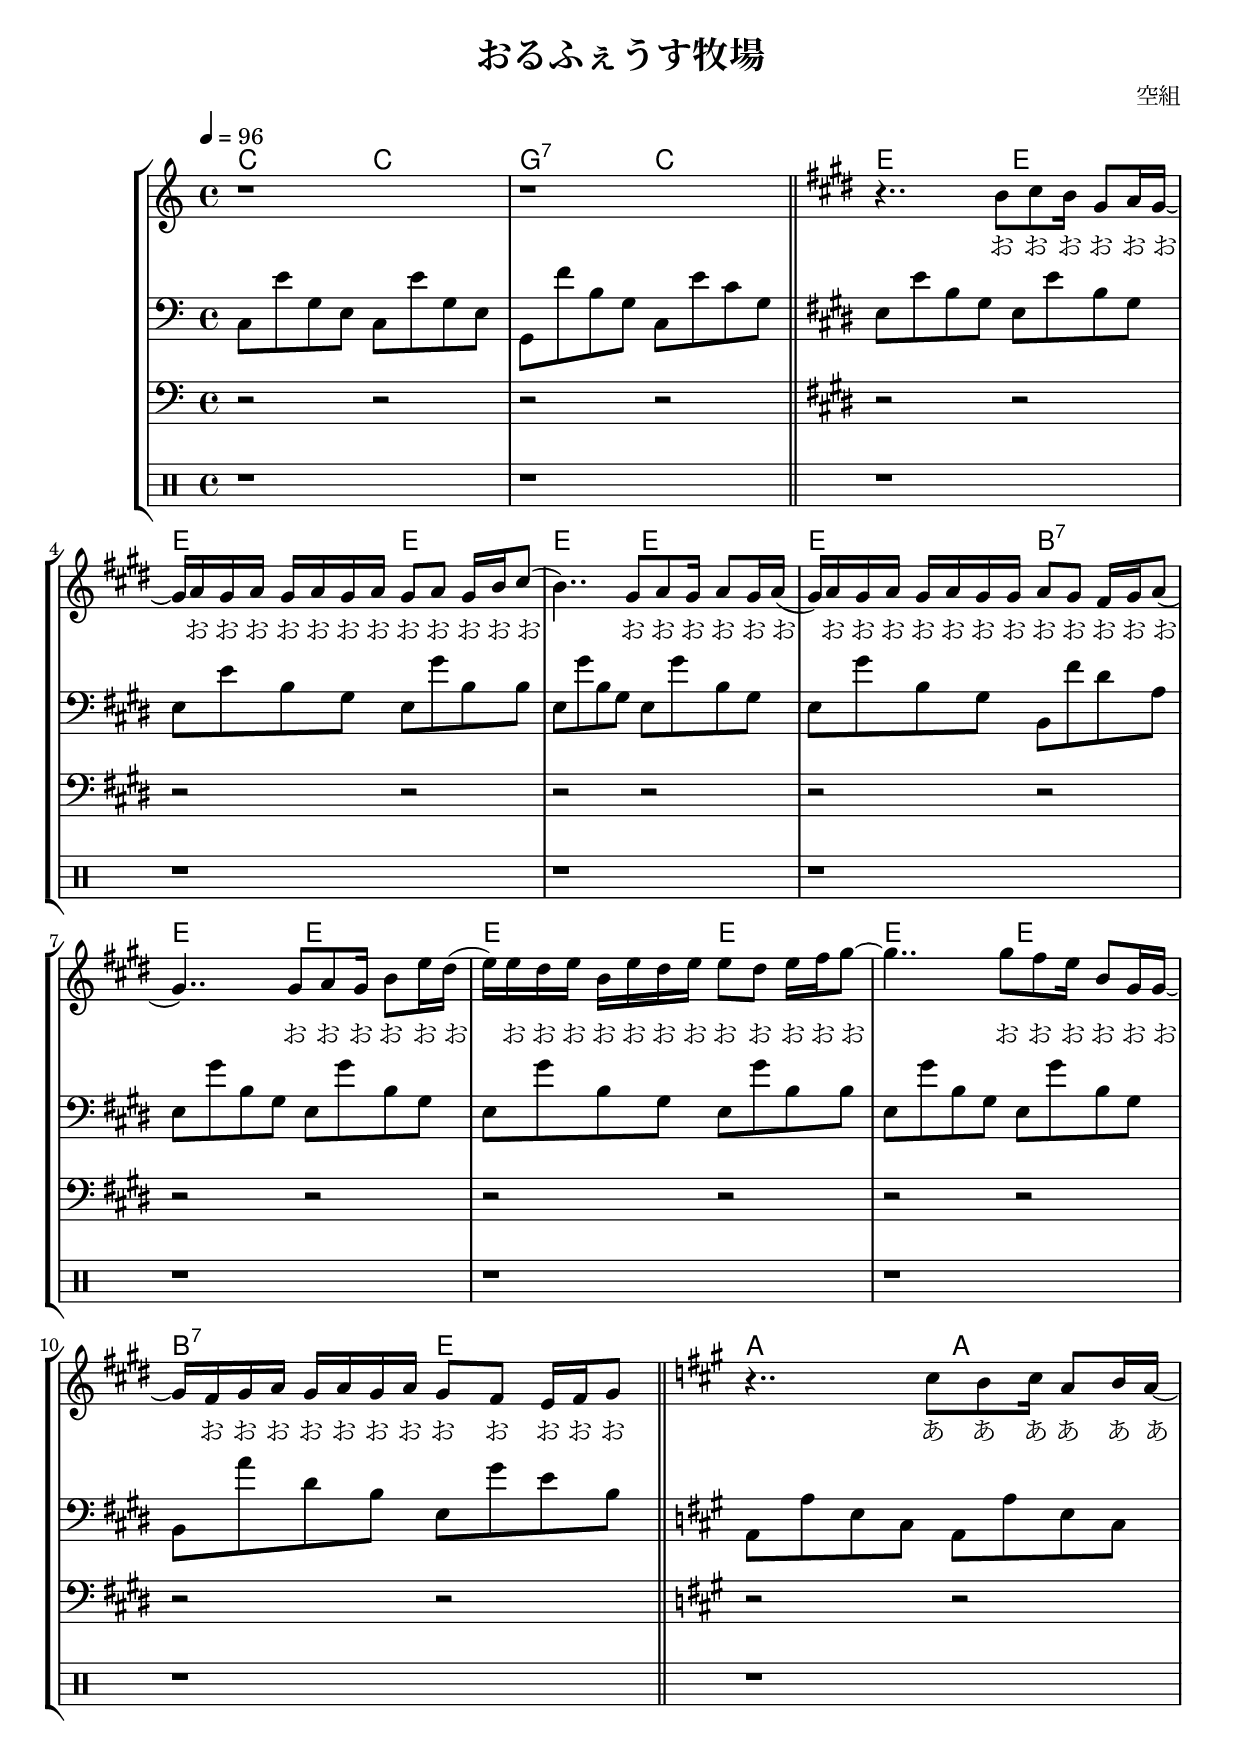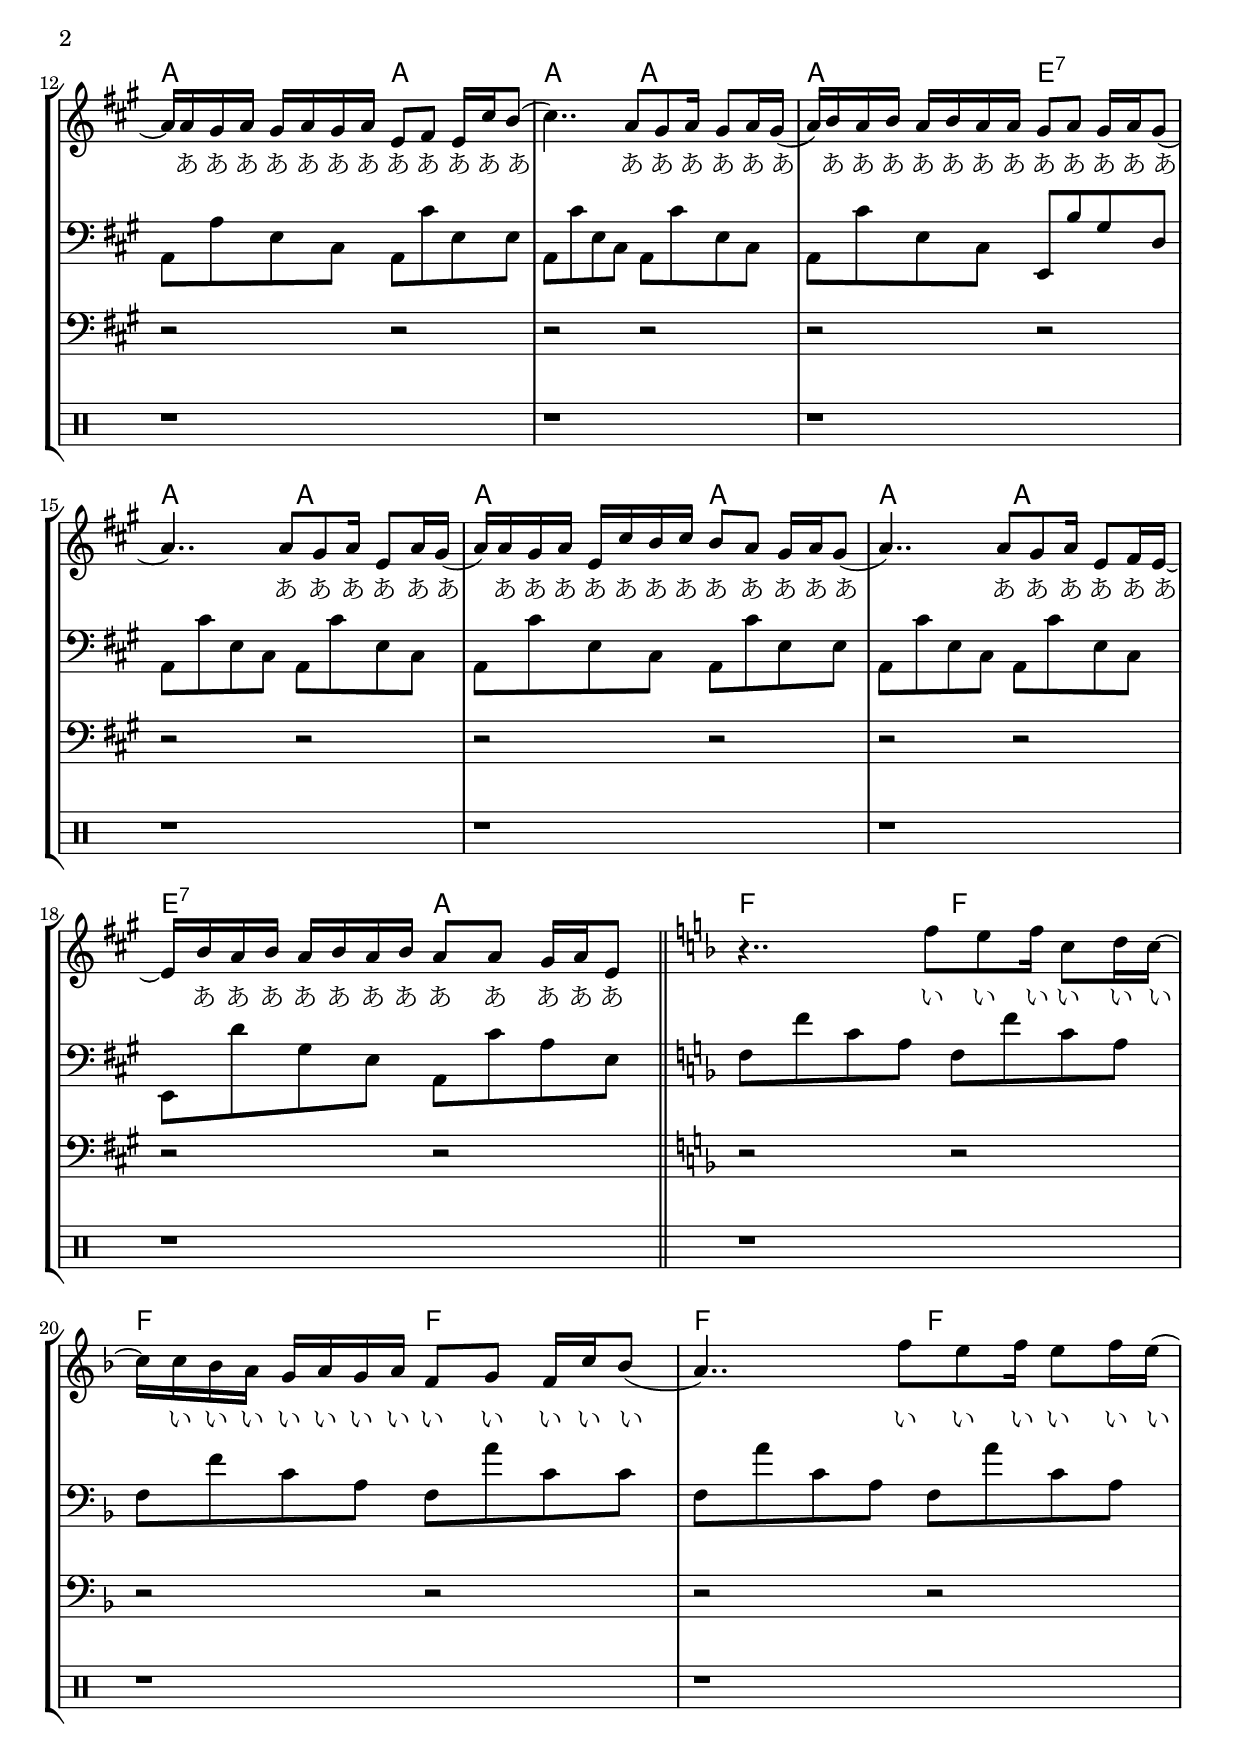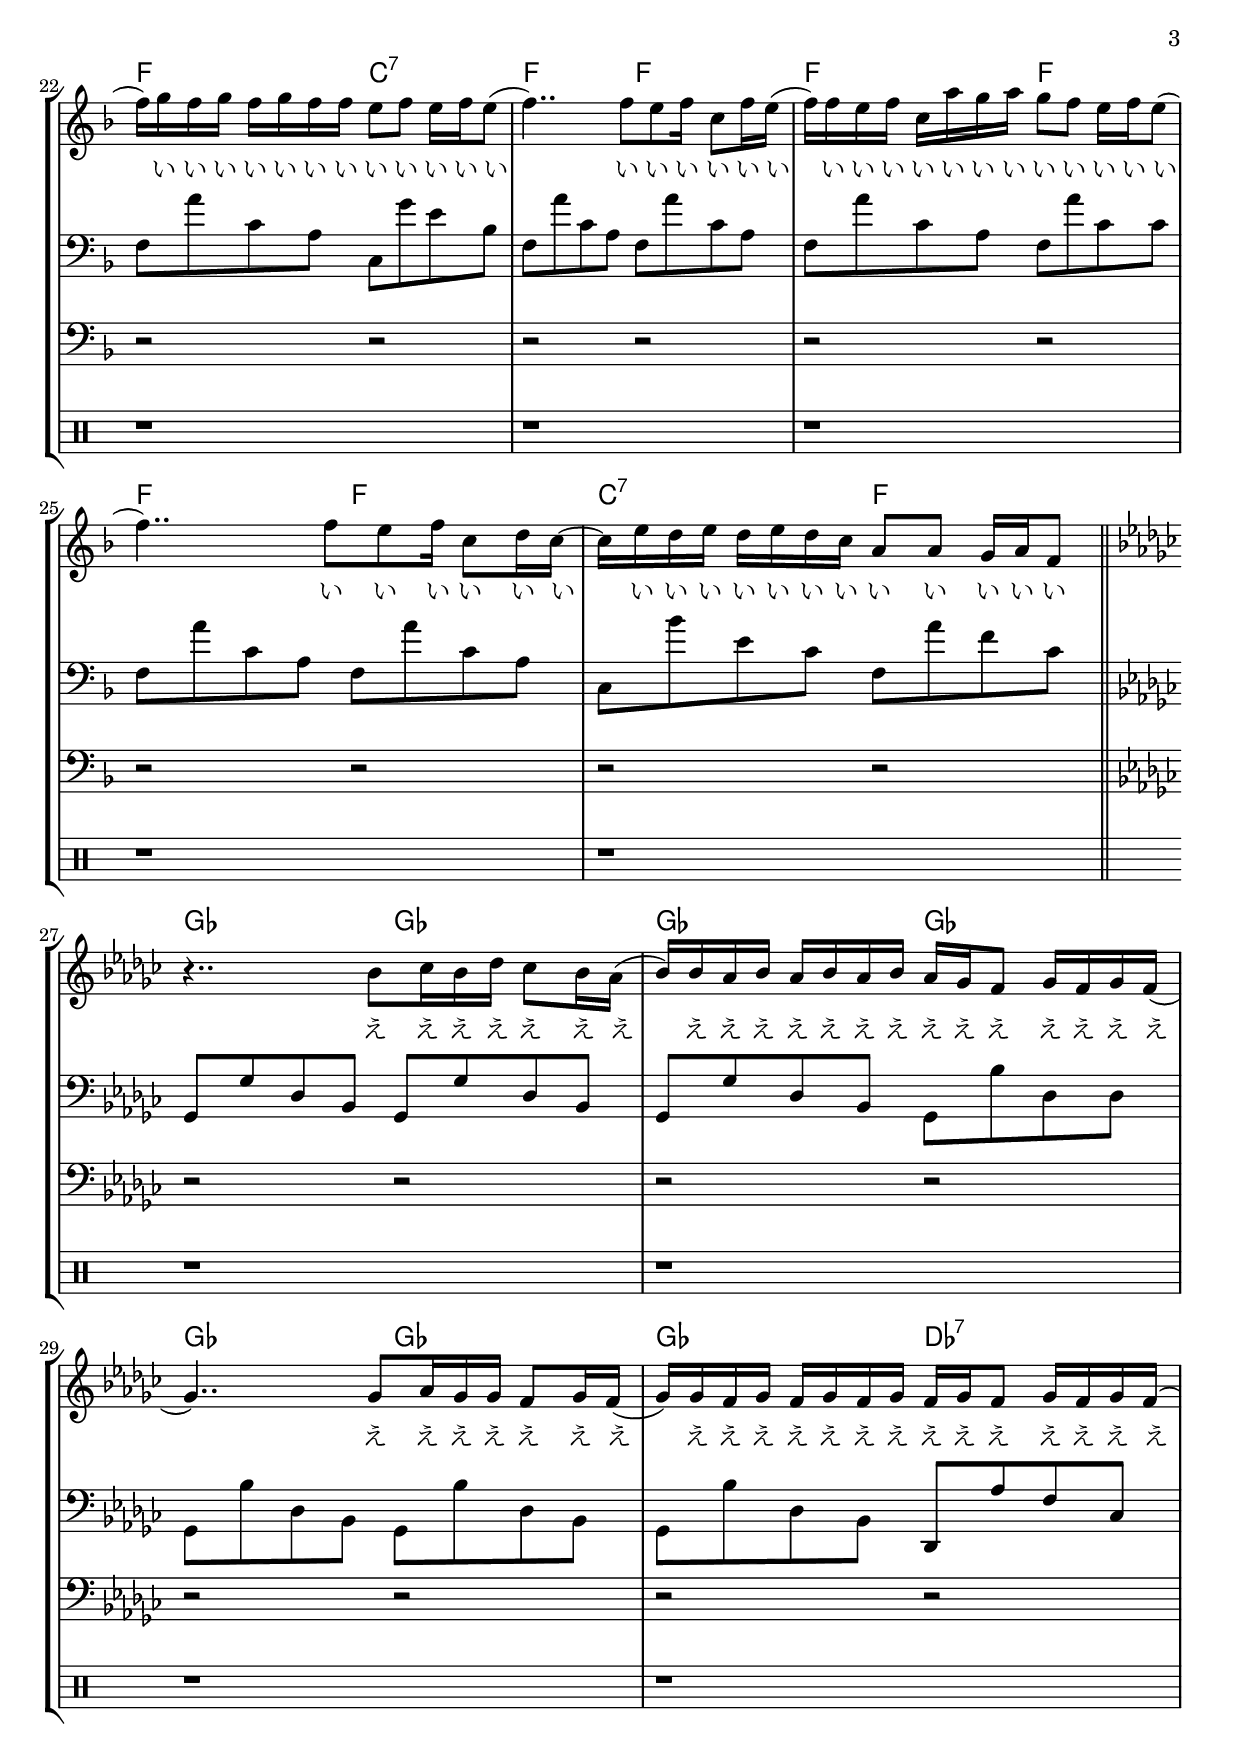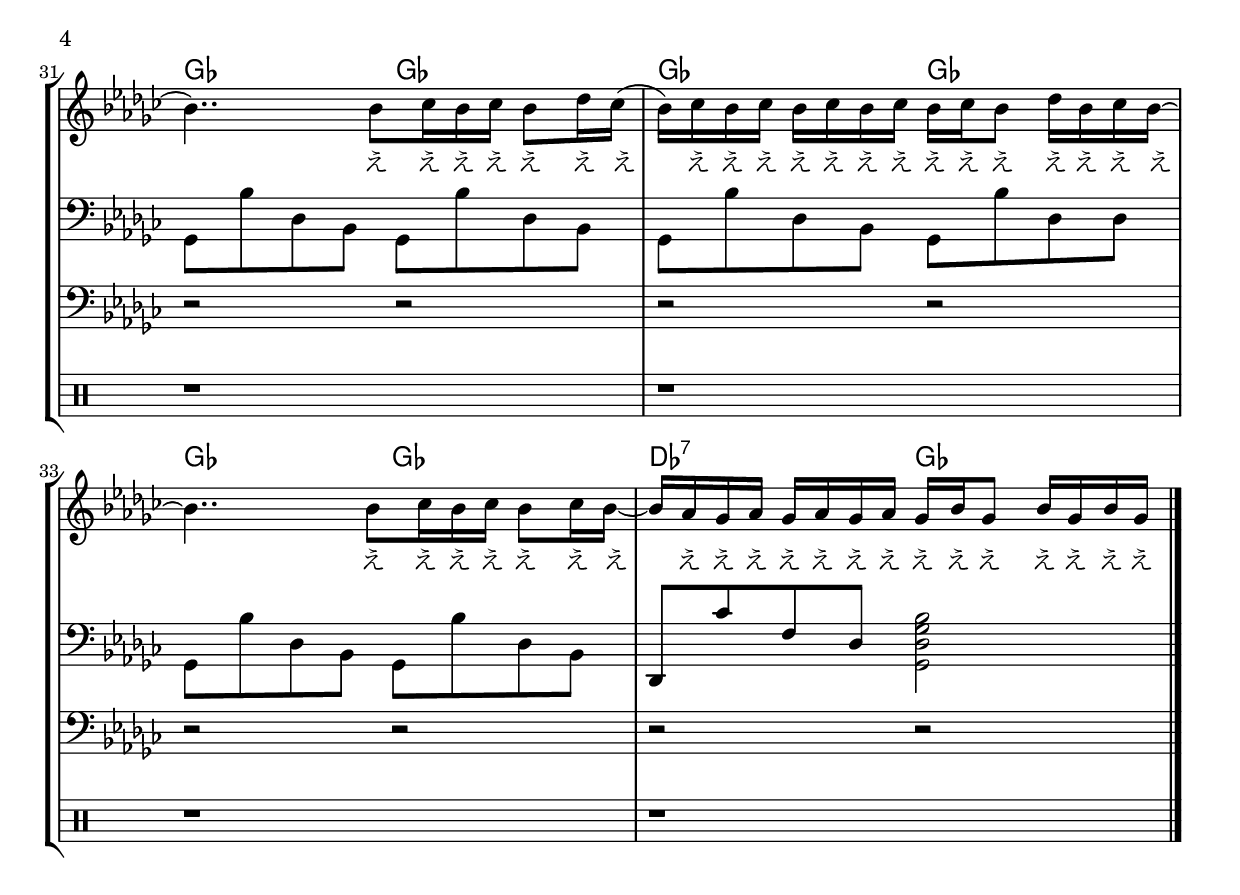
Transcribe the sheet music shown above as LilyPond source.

\version "2.12.1"

\header {
	title = \markup {おるふぇうす牧場}
	composer = \markup \center-column {空組}
}

harmony = \chordmode {
	c2 c g:7 c 

	e e e e e e e b:7 e e e e e e b:7 e 

	a a a a a a a e:7 a a a a a a e:7 a 

	f f f f f f f c:7 f f f f f f c:7 f 

	ges ges ges ges ges ges ges des:7 ges ges ges ges ges ges des:7 ges 
}

melody = {
	\key c \major
	\tempo 4 = 96
	r1 | r1   
	\set Staff.midiInstrument = #"Trombone"
		\key e \major
r4.. b'8  cis''8  b'16  gis'8  a'16  gis'16~ 
	gis'16  a'16  gis'16  a'16  gis'16  a'16  gis'16  a'16  gis'8  a'8  gis'16  b'16  cis''8 
	(b'4..)  gis'8  a'8  gis'16  a'8  gis'16  a'16 
	(gis'16)  a'16  gis'16  a'16  gis'16  a'16  gis'16  gis'16  a'8  gis'8  fis'16  gis'16  a'8 
	(gis'4..)  gis'8  a'8  gis'16  b'8  e''16  dis''16 
	(e''16)  e''16  dis''16  e''16  b'16  e''16  dis''16  e''16  e''8  dis''8  e''16  fis''16  gis''8~ 
	gis''4..  gis''8  fis''8  e''16  b'8  gis'16  gis'16~ 
	gis'16  fis'16  gis'16  a'16  gis'16  a'16  gis'16  a'16  gis'8  fis'8  e'16  fis'16  gis'8
	\set Staff.midiInstrument = #"Seashore"
		\key a \major
r4.. cis''8  b'8  cis''16  a'8  b'16  a'16~ 
	a'16  a'16  gis'16  a'16  gis'16  a'16  gis'16  a'16  e'8  fis'8  e'16  cis''16  b'8 
	(cis''4..)  a'8  gis'8  a'16  gis'8  a'16  gis'16 
	(a'16)  b'16  a'16  b'16  a'16  b'16  a'16  a'16  gis'8  a'8  gis'16  a'16  gis'8 
	(a'4..)  a'8  gis'8  a'16  e'8  a'16  gis'16 
	(a'16)  a'16  gis'16  a'16  e'16  cis''16  b'16  cis''16  b'8  a'8  gis'16  a'16  gis'8 
	(a'4..)  a'8  gis'8  a'16  e'8  fis'16  e'16~ 
	e'16  b'16  a'16  b'16  a'16  b'16  a'16  b'16  a'8  a'8  gis'16  a'16  e'8
	\set Staff.midiInstrument = #"Trombone"
		\key f \major
r4.. f''8  e''8  f''16  c''8  d''16  c''16~ 
	c''16  c''16  bes'16  a'16  g'16  a'16  g'16  a'16  f'8  g'8  f'16  c''16  bes'8 
	(a'4..)  f''8  e''8  f''16  e''8  f''16  e''16 
	(f''16)  g''16  f''16  g''16  f''16  g''16  f''16  f''16  e''8  f''8  e''16  f''16  e''8 
	(f''4..)  f''8  e''8  f''16  c''8  f''16  e''16 
	(f''16)  f''16  e''16  f''16  c''16  a''16  g''16  a''16  g''8  f''8  e''16  f''16  e''8 
	(f''4..)  f''8  e''8  f''16  c''8  d''16  c''16~ 
	c''16  e''16  d''16  e''16  d''16  e''16  d''16  c''16  a'8  a'8  g'16  a'16  f'8
	\set Staff.midiInstrument = #"Trombone"
		\key ges \major
r4.. bes'8  ces''16  bes'16  des''16  ces''8  bes'16  as'16 
	(bes'16)  bes'16  as'16  bes'16  as'16  bes'16  as'16  bes'16  as'16  ges'16  f'8  ges'16  f'16  ges'16  f'16 
	(ges'4..)  ges'8  as'16  ges'16  ges'16  f'8  ges'16  f'16 
	(ges'16)  ges'16  f'16  ges'16  f'16  ges'16  f'16  ges'16  f'16  ges'16  f'8  ges'16  f'16  ges'16  f'16 
	(bes'4..)  bes'8  ces''16  bes'16  ces''16  bes'8  des''16  ces''16 
	(bes'16)  ces''16  bes'16  ces''16  bes'16  ces''16  bes'16  ces''16  bes'16  ces''16  bes'8  des''16  bes'16  ces''16  bes'16~ 
	bes'4..  bes'8  ces''16  bes'16  ces''16  bes'8  ces''16  bes'16~ 
	bes'16  as'16  ges'16  as'16  ges'16  as'16  ges'16  as'16  ges'16  bes'16  ges'8  bes'16  ges'16  bes'16  ges'16
	\bar "|."
}

words = \lyricmode {
	
	お  お  お  お  お  お  お  お  お  お  お  お  お  お  お  お  お  お  お  お  お  お  お  お  お  お  お  お  お  お  お  お  お  お  お  お  お  お  お  お  お  お  お  お  お  お  お  お  お  お  お  お  お  お  お  お  お  お  お  お  お  お  お  お  お  お  お  お  お  お  お  お  
	あ  あ  あ  あ  あ  あ  あ  あ  あ  あ  あ  あ  あ  あ  あ  あ  あ  あ  あ  あ  あ  あ  あ  あ  あ  あ  あ  あ  あ  あ  あ  あ  あ  あ  あ  あ  あ  あ  あ  あ  あ  あ  あ  あ  あ  あ  あ  あ  あ  あ  あ  あ  あ  あ  あ  あ  あ  あ  あ  あ  あ  あ  あ  あ  あ  あ  あ  あ  あ  あ  あ  あ  
	い  い  い  い  い  い  い  い  い  い  い  い  い  い  い  い  い  い  い  い  い  い  い  い  い  い  い  い  い  い  い  い  い  い  い  い  い  い  い  い  い  い  い  い  い  い  い  い  い  い  い  い  い  い  い  い  い  い  い  い  い  い  い  い  い  い  い  い  い  い  い  い  
	え  え  え  え  え  え  え  え  え  え  え  え  え  え  え  え  え  え  え  え  え  え  え  え  え  え  え  え  え  え  え  え  え  え  え  え  え  え  え  え  え  え  え  え  え  え  え  え  え  え  え  え  え  え  え  え  え  え  え  え  え  え  え  え  え  え  え  え  え  え  え  え  え  え  え  え  え  え  え  え  え  え  え  え  
}

tempochange = {
	\tempo 4 = 96
	r1 | r1 \bar "||"
	\tempo 4 = 96
	r1 | r1 | r1 | r1 | r1 | r1 | r1 | r1 \bar "||"
	\tempo 4 = 96
	r1 | r1 | r1 | r1 | r1 | r1 | r1 | r1 \bar "||"
	\tempo 4 = 96
	r1 | r1 | r1 | r1 | r1 | r1 | r1 | r1 \bar "||"
	\tempo 4 = 96
	r1 | r1 | r1 | r1 | r1 | r1 | r1 | r1 \bar "|."
}

mainacc = {
	\clef bass
	\set Staff.midiInstrument = #"Trombone"
	\key c \major
	\tempo 4 = 96
	c8 e' g e
	c8 e' g e
	g,8 f' b g
	c8 e' c' g
	\bar "||"

	\set Staff.midiInstrument = #"Recorder"
	\key e \major
	e8 e' b gis
	e8 e' b gis
	e8 e' b gis
	e8 gis' b b
	e8 gis' b gis
	e8 gis' b gis
	e8 gis' b gis
	b,8 fis' dis' a
	e8 gis' b gis
	e8 gis' b gis
	e8 gis' b gis
	e8 gis' b b
	e8 gis' b gis
	e8 gis' b gis
	b,8 a' dis' b
	e8 gis' e' b
	\bar "||"

	\set Staff.midiInstrument = #"Recorder"
	\key a \major
	a,8 a e cis
	a,8 a e cis
	a,8 a e cis
	a,8 cis' e e
	a,8 cis' e cis
	a,8 cis' e cis
	a,8 cis' e cis
	e,8 b gis d
	a,8 cis' e cis
	a,8 cis' e cis
	a,8 cis' e cis
	a,8 cis' e e
	a,8 cis' e cis
	a,8 cis' e cis
	e,8 d' gis e
	a,8 cis' a e
	\bar "||"

	\set Staff.midiInstrument = #"Recorder"
	\key f \major
	f8 f' c' a
	f8 f' c' a
	f8 f' c' a
	f8 a' c' c'
	f8 a' c' a
	f8 a' c' a
	f8 a' c' a
	c8 g' e' bes
	f8 a' c' a
	f8 a' c' a
	f8 a' c' a
	f8 a' c' c'
	f8 a' c' a
	f8 a' c' a
	c8 bes' e' c'
	f8 a' f' c'
	\bar "||"

	\set Staff.midiInstrument = #"Recorder"
	\key ges \major
	ges,8 ges des bes,
	ges,8 ges des bes,
	ges,8 ges des bes,
	ges,8 bes des des
	ges,8 bes des bes,
	ges,8 bes des bes,
	ges,8 bes des bes,
	des,8 as f ces
	ges,8 bes des bes,
	ges,8 bes des bes,
	ges,8 bes des bes,
	ges,8 bes des des
	ges,8 bes des bes,
	ges,8 bes des bes,
	des,8 ces' f des
	<ges, des ges bes>2
	\bar "|."
}

subacc = {
	\clef bass
	\set Staff.midiInstrument = #"Acoustic grand"
	\key c \major
	\tempo 4 = 96
	r2
	r2
	r2
	r2
	\bar "||"

	\set Staff.midiInstrument = #"Applause"
	\key e \major
	r2
	r2
	r2
	r2
	r2
	r2
	r2
	r2
	r2
	r2
	r2
	r2
	r2
	r2
	r2
	r2
	\bar "||"

	\set Staff.midiInstrument = #"Lead 2 (sawtooth)"
	\key a \major
	r2
	r2
	r2
	r2
	r2
	r2
	r2
	r2
	r2
	r2
	r2
	r2
	r2
	r2
	r2
	r2
	\bar "||"

	\set Staff.midiInstrument = #"Whistle"
	\key f \major
	r2
	r2
	r2
	r2
	r2
	r2
	r2
	r2
	r2
	r2
	r2
	r2
	r2
	r2
	r2
	r2
	\bar "||"

	\set Staff.midiInstrument = #"Taiko Drum"
	\key ges \major
	r2
	r2
	r2
	r2
	r2
	r2
	r2
	r2
	r2
	r2
	r2
	r2
	r2
	r2
	r2
	r2
	\bar "|."
}

percA = {
	\drummode {
	r1 |r1 \bar "||"
	r1 |r1 |r1 |r1 |r1 |r1 |r1 |r1 \bar "||"
	r1 |r1 |r1 |r1 |r1 |r1 |r1 |r1 \bar "||"
	r1 |r1 |r1 |r1 |r1 |r1 |r1 |r1 \bar "||"
	r1 |r1 |r1 |r1 |r1 |r1 |r1 |r1 \bar "|."
	}
}

percB = {
	\drummode {
	r1 |r1 \bar "||"
	r1 |r1 |r1 |r1 |r1 |r1 |r1 |r1 \bar "||"
	r1 |r1 |r1 |r1 |r1 |r1 |r1 |r1 \bar "||"
	r1 |r1 |r1 |r1 |r1 |r1 |r1 |r1 \bar "||"
	r1 |r1 |r1 |r1 |r1 |r1 |r1 |r1 \bar "|."
	}
}

percC = {
	\drummode {
	r1 |r1 \bar "||"
	r1 |r1 |r1 |r1 |r1 |r1 |r1 |r1 \bar "||"
	r1 |r1 |r1 |r1 |r1 |r1 |r1 |r1 \bar "||"
	r1 |r1 |r1 |r1 |r1 |r1 |r1 |r1 \bar "||"
	r1 |r1 |r1 |r1 |r1 |r1 |r1 |r1 \bar "|."
	}
}

percD = {
	\drummode {
	r1 |r1 \bar "||"
	r1 |r1 |r1 |r1 |r1 |r1 |r1 |r1 \bar "||"
	r1 |r1 |r1 |r1 |r1 |r1 |r1 |r1 \bar "||"
	r1 |r1 |r1 |r1 |r1 |r1 |r1 |r1 \bar "||"
	r1 |r1 |r1 |r1 |r1 |r1 |r1 |r1 \bar "|."
	}
}

percE = {
	\drummode {
	r1 |r1 \bar "||"
	r1 |r1 |r1 |r1 |r1 |r1 |r1 |r1 \bar "||"
	r1 |r1 |r1 |r1 |r1 |r1 |r1 |r1 \bar "||"
	r1 |r1 |r1 |r1 |r1 |r1 |r1 |r1 \bar "||"
	r1 |r1 |r1 |r1 |r1 |r1 |r1 |r1 \bar "|."
	}
}

\score {
	<<
		\new StaffGroup <<
			\new ChordNames {\harmony}
			\new Voice = "melody" {\melody}
			\new Lyrics \lyricsto "melody" \words
			\new Staff = "mainacc" {\mainacc}
			\new Staff = "subacc" {\subacc}
			\new DrumStaff <<
				\new DrumVoice {\percA}
				\new DrumVoice {\percB}
				\new DrumVoice {\percC}
				\new DrumVoice {\percD}
				\new DrumVoice {\percE}
			>>
		>>
	>>
	\layout { }
}
